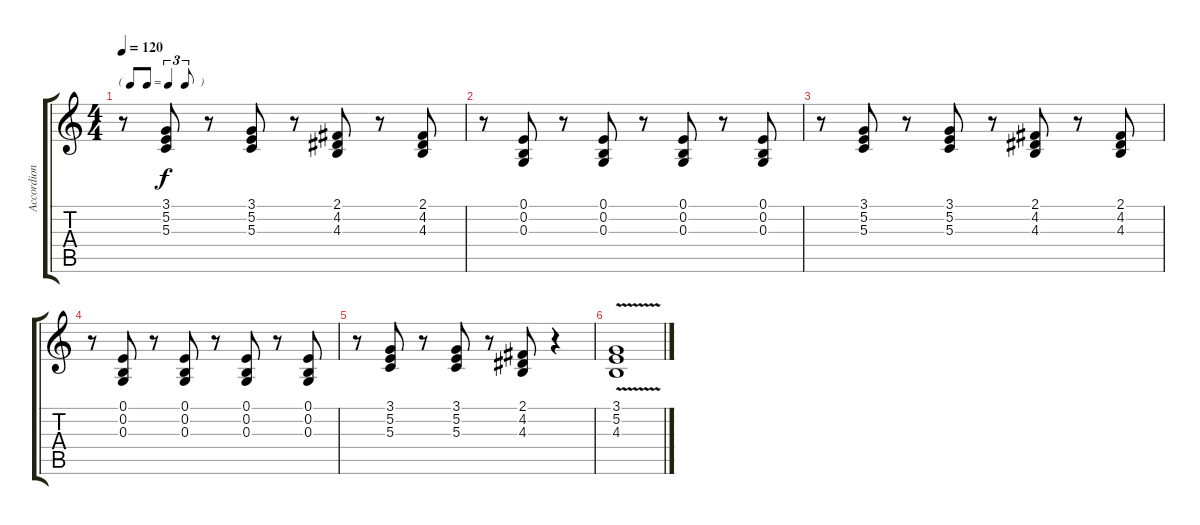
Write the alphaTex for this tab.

\track ("Accordion" "Accordion") {instrument accordion}
\staff {score tabs}
\tuning (E4 B3 G3 D3 A2 E2) {hide}
\ts (4 4)
\tf triplet8th
\tempo 120
\clef g2
\ks c
r.8{dy f} (3.1 5.2 5.3).8 r.8 (3.1 5.2 5.3).8 r.8 (2.1 4.2 4.3).8 r.8 (2.1 4.2 4.3).8 |
r.8 (0.1 0.2 0.3).8 r.8 (0.1 0.2 0.3).8 r.8 (0.1 0.2 0.3).8 r.8 (0.1 0.2 0.3).8 |
r.8 (3.1 5.2 5.3).8 r.8 (3.1 5.2 5.3).8 r.8 (2.1 4.2 4.3).8 r.8 (2.1 4.2 4.3).8 |
r.8 (0.1 0.2 0.3).8 r.8 (0.1 0.2 0.3).8 r.8 (0.1 0.2 0.3).8 r.8 (0.1 0.2 0.3).8 |
r.8 (3.1 5.2 5.3).8 r.8 (3.1 5.2 5.3).8 r.8 (2.1 4.2 4.3).8 r.4 |
(3.1{v} 5.2{v} 4.3{v}).1
